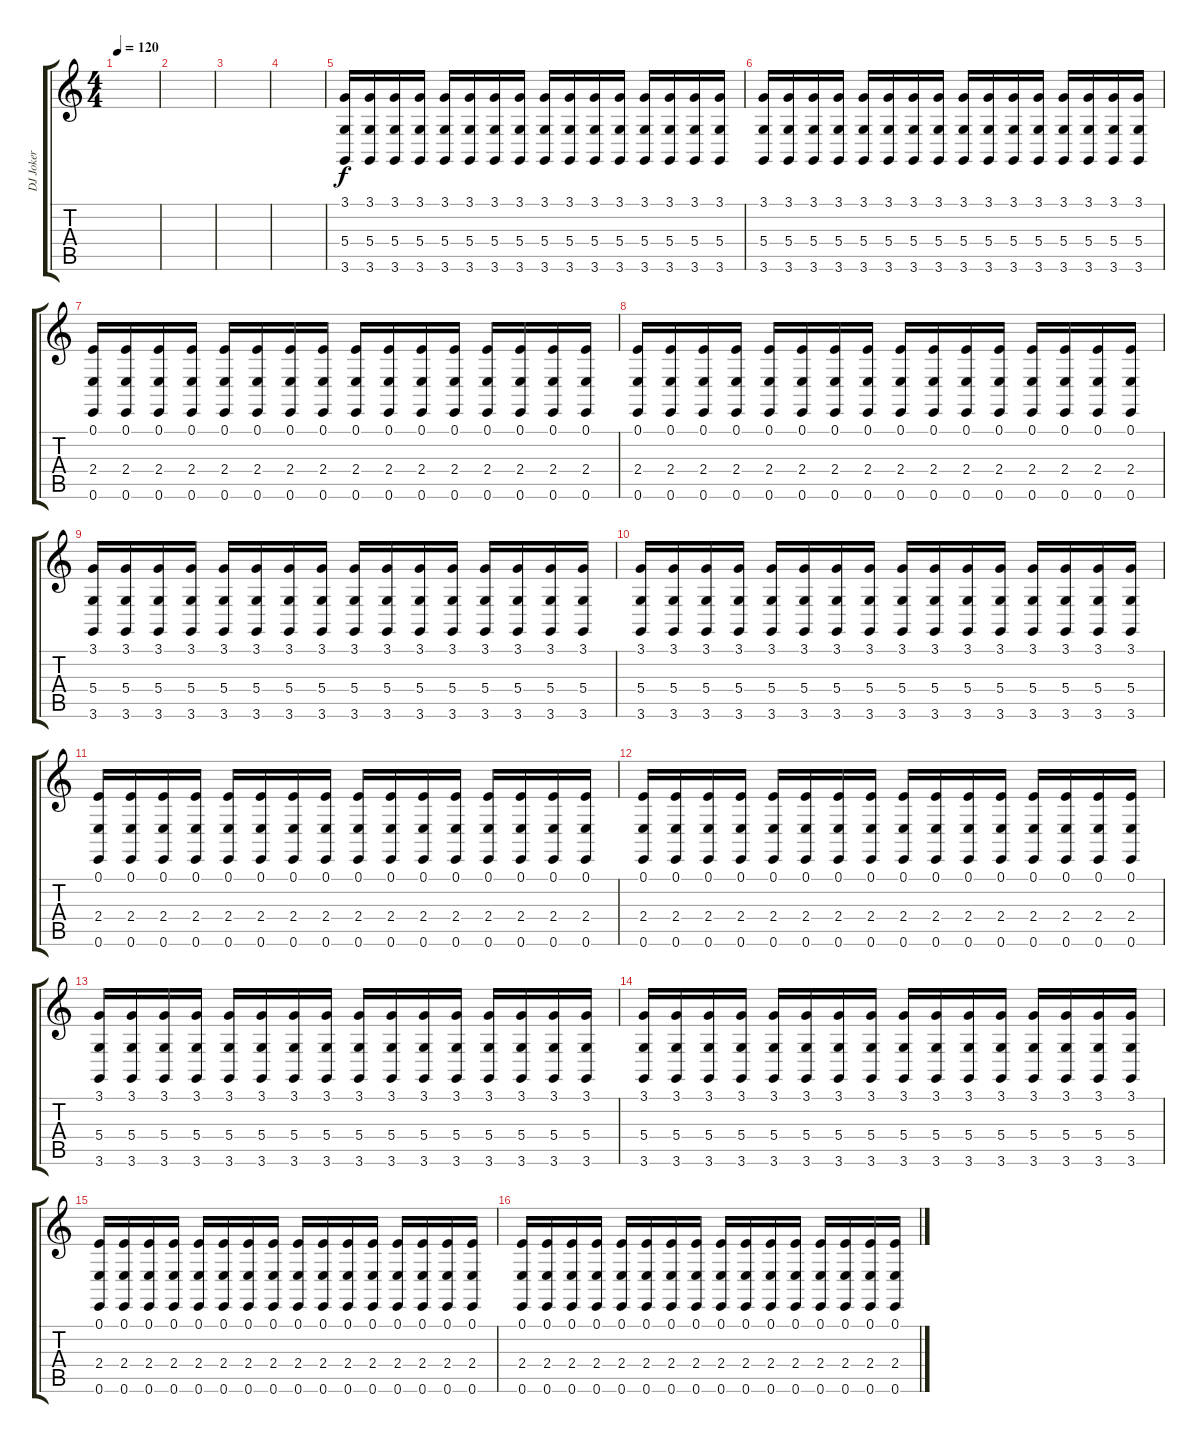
\track ("DJ Joker " "DJ Joker ") {instrument lead5charang}
\staff {score tabs}
\tuning (E4 B3 G3 D3 A2 E2) {hide}
\ts (4 4)
\tempo 120
\clef g2
\ks c
|
|
|
|
(3.1 5.4 3.6).16 (3.1 5.4 3.6).16 (3.1 5.4 3.6).16 (3.1 5.4 3.6).16 (3.1 5.4 3.6).16 (3.1 5.4 3.6).16 (3.1 5.4 3.6).16 (3.1 5.4 3.6).16 (3.1 5.4 3.6).16 (3.1 5.4 3.6).16 (3.1 5.4 3.6).16 (3.1 5.4 3.6).16 (3.1 5.4 3.6).16 (3.1 5.4 3.6).16 (3.1 5.4 3.6).16 (3.1 5.4 3.6).16 |
(3.1 5.4 3.6).16 (3.1 5.4 3.6).16 (3.1 5.4 3.6).16 (3.1 5.4 3.6).16 (3.1 5.4 3.6).16 (3.1 5.4 3.6).16 (3.1 5.4 3.6).16 (3.1 5.4 3.6).16 (3.1 5.4 3.6).16 (3.1 5.4 3.6).16 (3.1 5.4 3.6).16 (3.1 5.4 3.6).16 (3.1 5.4 3.6).16 (3.1 5.4 3.6).16 (3.1 5.4 3.6).16 (3.1 5.4 3.6).16 |
(0.1 2.4 0.6).16 (0.1 2.4 0.6).16 (0.1 2.4 0.6).16 (0.1 2.4 0.6).16 (0.1 2.4 0.6).16 (0.1 2.4 0.6).16 (0.1 2.4 0.6).16 (0.1 2.4 0.6).16 (0.1 2.4 0.6).16 (0.1 2.4 0.6).16 (0.1 2.4 0.6).16 (0.1 2.4 0.6).16 (0.1 2.4 0.6).16 (0.1 2.4 0.6).16 (0.1 2.4 0.6).16 (0.1 2.4 0.6).16 |
(0.1 2.4 0.6).16 (0.1 2.4 0.6).16 (0.1 2.4 0.6).16 (0.1 2.4 0.6).16 (0.1 2.4 0.6).16 (0.1 2.4 0.6).16 (0.1 2.4 0.6).16 (0.1 2.4 0.6).16 (0.1 2.4 0.6).16 (0.1 2.4 0.6).16 (0.1 2.4 0.6).16 (0.1 2.4 0.6).16 (0.1 2.4 0.6).16 (0.1 2.4 0.6).16 (0.1 2.4 0.6).16 (0.1 2.4 0.6).16 |
(3.1 5.4 3.6).16 (3.1 5.4 3.6).16 (3.1 5.4 3.6).16 (3.1 5.4 3.6).16 (3.1 5.4 3.6).16 (3.1 5.4 3.6).16 (3.1 5.4 3.6).16 (3.1 5.4 3.6).16 (3.1 5.4 3.6).16 (3.1 5.4 3.6).16 (3.1 5.4 3.6).16 (3.1 5.4 3.6).16 (3.1 5.4 3.6).16 (3.1 5.4 3.6).16 (3.1 5.4 3.6).16 (3.1 5.4 3.6).16 |
(3.1 5.4 3.6).16 (3.1 5.4 3.6).16 (3.1 5.4 3.6).16 (3.1 5.4 3.6).16 (3.1 5.4 3.6).16 (3.1 5.4 3.6).16 (3.1 5.4 3.6).16 (3.1 5.4 3.6).16 (3.1 5.4 3.6).16 (3.1 5.4 3.6).16 (3.1 5.4 3.6).16 (3.1 5.4 3.6).16 (3.1 5.4 3.6).16 (3.1 5.4 3.6).16 (3.1 5.4 3.6).16 (3.1 5.4 3.6).16 |
(0.1 2.4 0.6).16 (0.1 2.4 0.6).16 (0.1 2.4 0.6).16 (0.1 2.4 0.6).16 (0.1 2.4 0.6).16 (0.1 2.4 0.6).16 (0.1 2.4 0.6).16 (0.1 2.4 0.6).16 (0.1 2.4 0.6).16 (0.1 2.4 0.6).16 (0.1 2.4 0.6).16 (0.1 2.4 0.6).16 (0.1 2.4 0.6).16 (0.1 2.4 0.6).16 (0.1 2.4 0.6).16 (0.1 2.4 0.6).16 |
(0.1 2.4 0.6).16 (0.1 2.4 0.6).16 (0.1 2.4 0.6).16 (0.1 2.4 0.6).16 (0.1 2.4 0.6).16 (0.1 2.4 0.6).16 (0.1 2.4 0.6).16 (0.1 2.4 0.6).16 (0.1 2.4 0.6).16 (0.1 2.4 0.6).16 (0.1 2.4 0.6).16 (0.1 2.4 0.6).16 (0.1 2.4 0.6).16 (0.1 2.4 0.6).16 (0.1 2.4 0.6).16 (0.1 2.4 0.6).16 |
(3.1 5.4 3.6).16 (3.1 5.4 3.6).16 (3.1 5.4 3.6).16 (3.1 5.4 3.6).16 (3.1 5.4 3.6).16 (3.1 5.4 3.6).16 (3.1 5.4 3.6).16 (3.1 5.4 3.6).16 (3.1 5.4 3.6).16 (3.1 5.4 3.6).16 (3.1 5.4 3.6).16 (3.1 5.4 3.6).16 (3.1 5.4 3.6).16 (3.1 5.4 3.6).16 (3.1 5.4 3.6).16 (3.1 5.4 3.6).16 |
(3.1 5.4 3.6).16 (3.1 5.4 3.6).16 (3.1 5.4 3.6).16 (3.1 5.4 3.6).16 (3.1 5.4 3.6).16 (3.1 5.4 3.6).16 (3.1 5.4 3.6).16 (3.1 5.4 3.6).16 (3.1 5.4 3.6).16 (3.1 5.4 3.6).16 (3.1 5.4 3.6).16 (3.1 5.4 3.6).16 (3.1 5.4 3.6).16 (3.1 5.4 3.6).16 (3.1 5.4 3.6).16 (3.1 5.4 3.6).16 |
(0.1 2.4 0.6).16 (0.1 2.4 0.6).16 (0.1 2.4 0.6).16 (0.1 2.4 0.6).16 (0.1 2.4 0.6).16 (0.1 2.4 0.6).16 (0.1 2.4 0.6).16 (0.1 2.4 0.6).16 (0.1 2.4 0.6).16 (0.1 2.4 0.6).16 (0.1 2.4 0.6).16 (0.1 2.4 0.6).16 (0.1 2.4 0.6).16 (0.1 2.4 0.6).16 (0.1 2.4 0.6).16 (0.1 2.4 0.6).16 |
(0.1 2.4 0.6).16 (0.1 2.4 0.6).16 (0.1 2.4 0.6).16 (0.1 2.4 0.6).16 (0.1 2.4 0.6).16 (0.1 2.4 0.6).16 (0.1 2.4 0.6).16 (0.1 2.4 0.6).16 (0.1 2.4 0.6).16 (0.1 2.4 0.6).16 (0.1 2.4 0.6).16 (0.1 2.4 0.6).16 (0.1 2.4 0.6).16 (0.1 2.4 0.6).16 (0.1 2.4 0.6).16 (0.1 2.4 0.6).16
